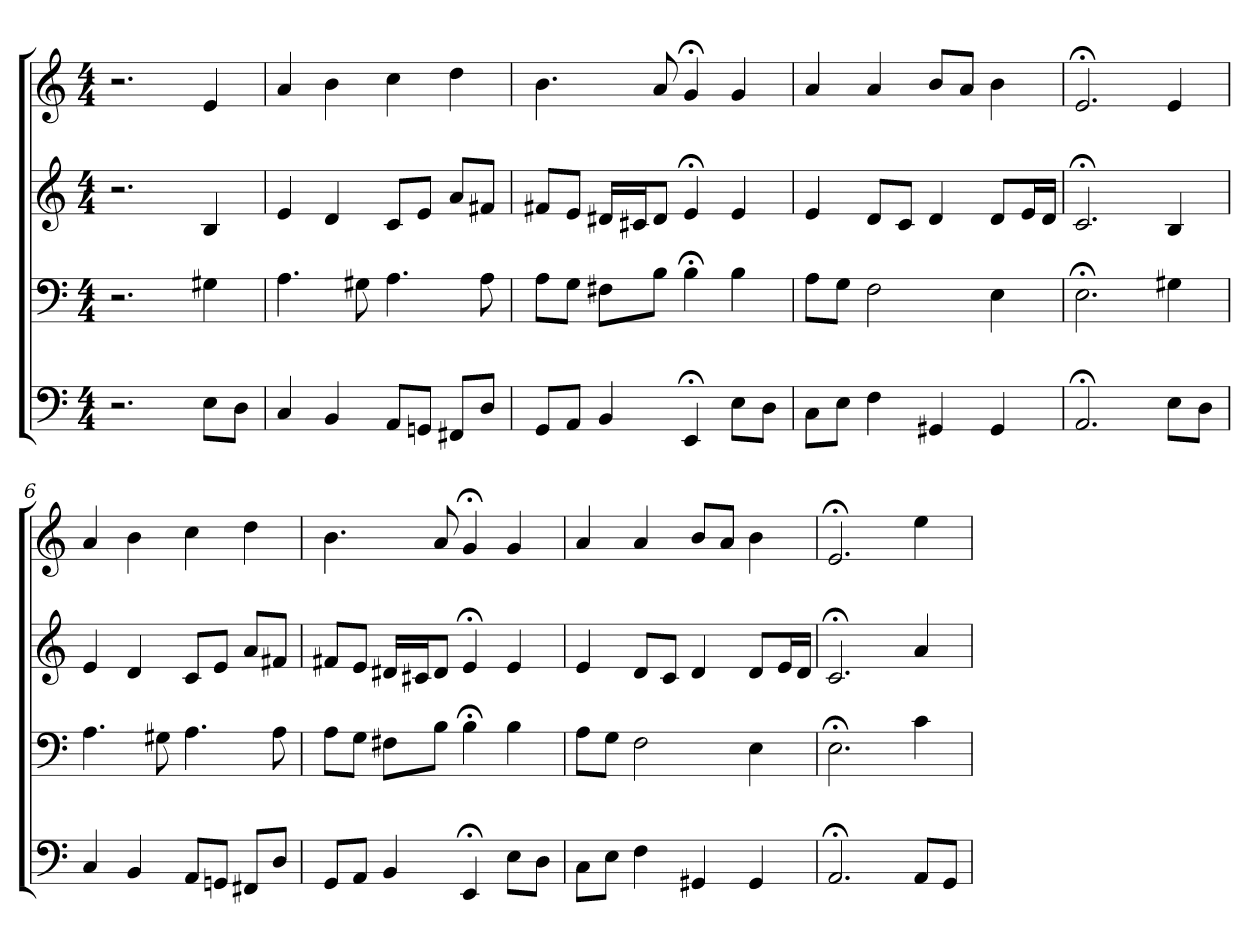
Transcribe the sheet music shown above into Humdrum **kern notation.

**kern	**kern	**kern	**kern
*part4	*part3	*part2	*part1
*staff4	*staff3	*staff2	*staff1
*clefF4	*clefF4	*clefG2	*clefG2
*k[]	*k[]	*k[]	*k[]
*C:	*C:	*C:	*a:
*M4/4	*M4/4	*M4/4	*M4/4
=1	=1	=1	=1
2.r	2.r	2.r	2.r
8E\L	4G#X	4B	4e
8D\J	.	.	.
=2	=2	=2	=2
4C	4.A	4e	4a
4BB	.	4d	4b
.	8G#X	.	.
8AA/L	4.A	8c/L	4cc
8GGn/J	.	8e/J	.
8FF#X/L	.	8a/L	4dd
8D/J	8A	8f#X/J	.
=3	=3	=3	=3
8GG/L	8A\L	8f#X/L	4.b
8AA/J	8G\J	8e/J	.
4BB	8F#X\L	16d#X/LL	.
.	.	16c#X/J	.
.	8B\J	8d#/J	8a
4EE;<	4B;<	4e;<	4g;<
8E\L	4B	4e	4g
8D\J	.	.	.
=4	=4	=4	=4
8C\L	8A\L	4e	4a
8E\J	8G\J	.	.
4F	2F	8d/L	4a
.	.	8c/J	.
4GG#X	.	4d	8b/L
.	.	.	8a/J
4GG#	4E	8d/L	4b
.	.	16e/L	.
.	.	16d/JJ	.
=5	=5	=5	=5
2.AA;<	2.E;<	2.c;<	2.e;<
8E\L	4G#X	4B	4e
8D\J	.	.	.
=6	=6	=6	=6
4C	4.A	4e	4a
4BB	.	4d	4b
.	8G#X	.	.
8AA/L	4.A	8c/L	4cc
8GGn/J	.	8e/J	.
8FF#X/L	.	8a/L	4dd
8D/J	8A	8f#X/J	.
=7	=7	=7	=7
8GG/L	8A\L	8f#X/L	4.b
8AA/J	8G\J	8e/J	.
4BB	8F#X\L	16d#X/LL	.
.	.	16c#X/J	.
.	8B\J	8d#/J	8a
4EE;<	4B;<	4e;<	4g;<
8E\L	4B	4e	4g
8D\J	.	.	.
=8	=8	=8	=8
8C\L	8A\L	4e	4a
8E\J	8G\J	.	.
4F	2F	8d/L	4a
.	.	8c/J	.
4GG#X	.	4d	8b/L
.	.	.	8a/J
4GG#	4E	8d/L	4b
.	.	16e/L	.
.	.	16d/JJ	.
=9	=9	=9	=9
2.AA;<	2.E;<	2.c;<	2.e;<
8AA/L	4c	4a	4ee
8GG/J	.	.	.
=	=	=	=
*-	*-	*-	*-
